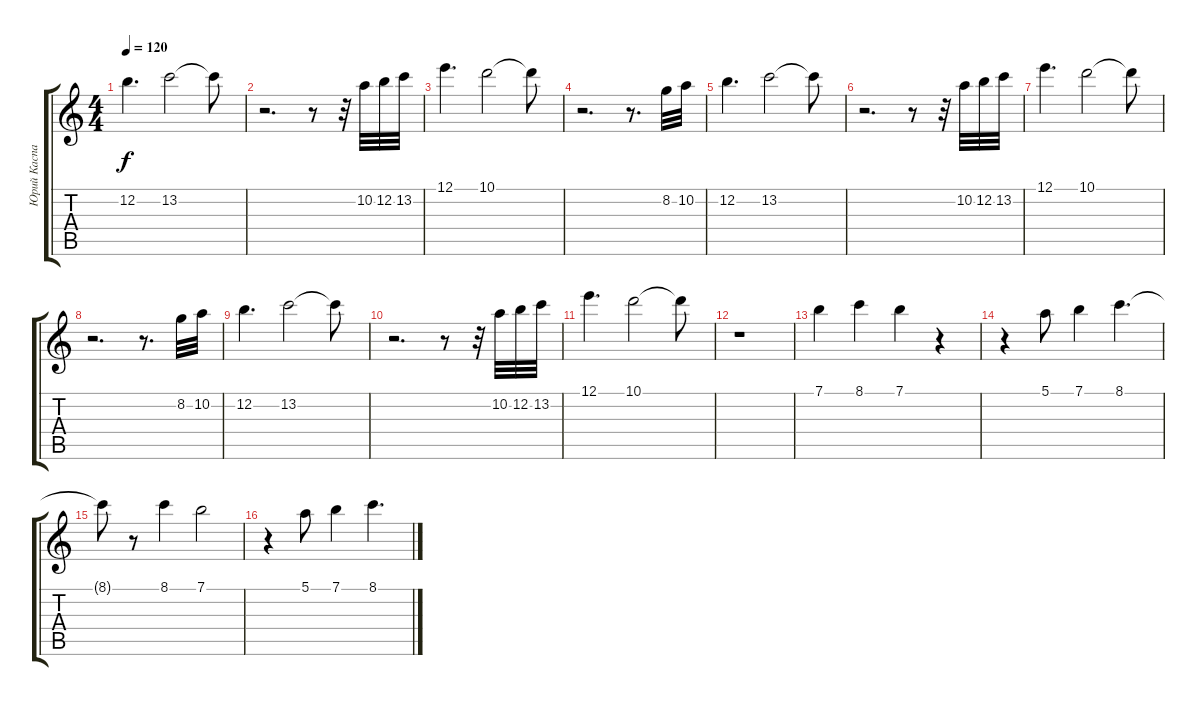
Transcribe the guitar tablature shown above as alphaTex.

\track ("Юрий Каспарян (гитара)" "Юрий Каспа") {instrument electricguitarjazz}
\staff {score tabs}
\tuning (E4 B3 G3 D3 A2 E2) {hide}
\ts (4 4)
\tempo 120
\clef g2
\ks c
12.2.4{d dy f} 13.2.2 13.2{t}.8 |
r.2{d} r.8 r.32 10.2.32 12.2.32 13.2.32 |
12.1.4{d} 10.1.2 10.1{t}.8 |
r.2{d} r.8{d} 8.2.32 10.2.32 |
12.2.4{d} 13.2.2 13.2{t}.8 |
r.2{d} r.8 r.32 10.2.32 12.2.32 13.2.32 |
12.1.4{d} 10.1.2 10.1{t}.8 |
r.2{d} r.8{d} 8.2.32 10.2.32 |
12.2.4{d} 13.2.2 13.2{t}.8 |
r.2{d} r.8 r.32 10.2.32 12.2.32 13.2.32 |
12.1.4{d} 10.1.2 10.1{t}.8 |
r.1 |
7.1.4 8.1.4 7.1.4 r.4 |
r.4 5.1.8 7.1.4 8.1.4{d} |
8.1{t}.8 r.8 8.1.4 7.1.2 |
r.4 5.1.8 7.1.4 8.1.4{d}
